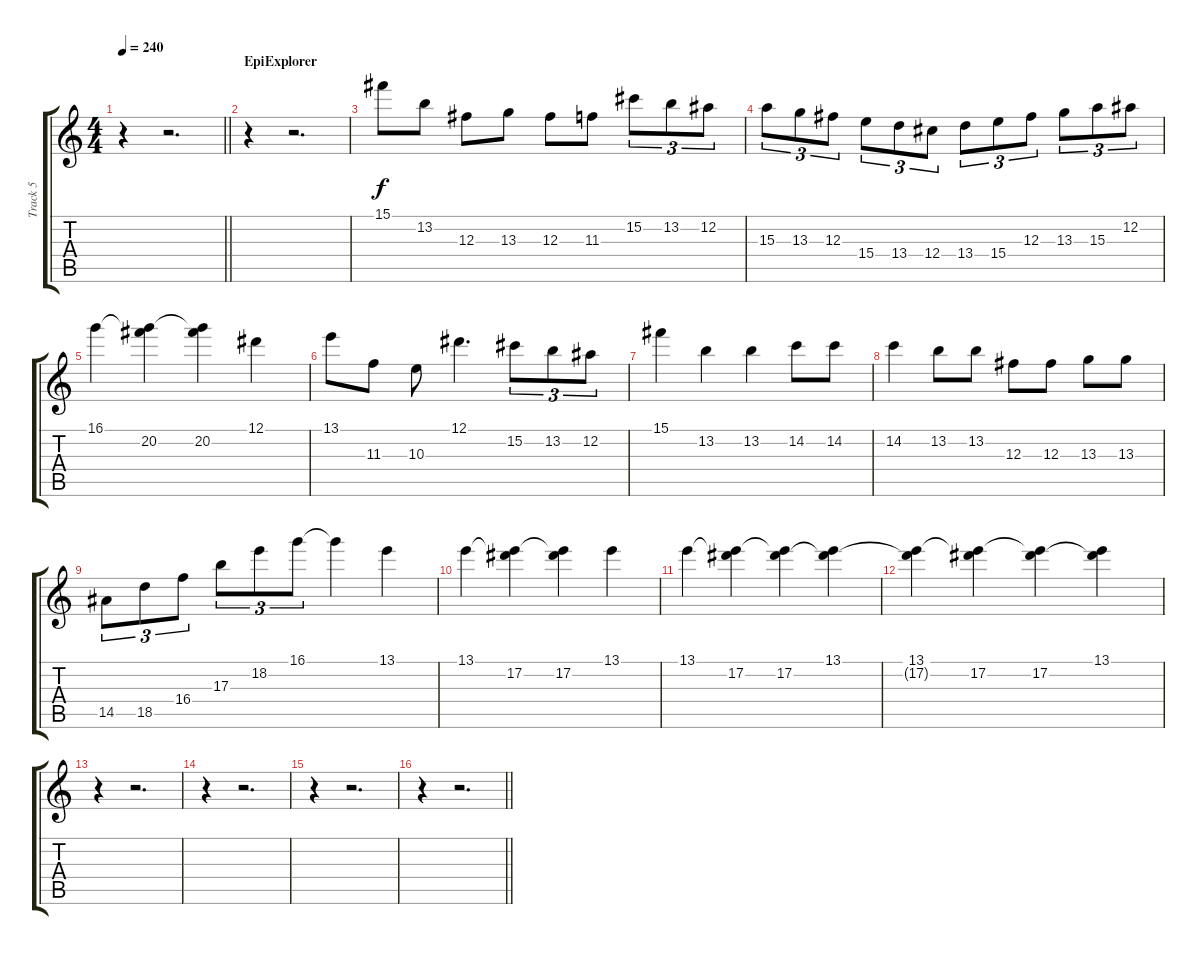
\track ("Track 5" "Track 5") {instrument overdrivenguitar}
\staff {score tabs}
\tuning (Eb4 Bb3 Gb3 Db3 Ab2 Db2) {hide}
\ts (4 4)
\tempo 240
\clef g2
\barLineRight lightlight
\ks c
r.4{dy f} r.2{d} |
\section ("" "EpiExplorer")
r.4 r.2{d} |
15.1.8 13.2.8 12.3.8 13.3.8 12.3.8 11.3.8 15.2.8{tu (3 2)} 13.2.8{tu (3 2)} 12.2.8{tu (3 2)} |
15.3.8{tu (3 2)} 13.3.8{tu (3 2)} 12.3.8{tu (3 2)} 15.4.8{tu (3 2)} 13.4.8{tu (3 2)} 12.4.8{tu (3 2)} 13.4.8{tu (3 2)} 15.4.8{tu (3 2)} 12.3.8{tu (3 2)} 13.3.8{tu (3 2)} 15.3.8{tu (3 2)} 12.2.8{tu (3 2)} |
16.1.4 (16.1{t} 20.2).4 (16.1{t} 20.2).4 12.1.4 |
13.1.8 11.3.8 10.3.8 12.1.4{d} 15.2.8{tu (3 2)} 13.2.8{tu (3 2)} 12.2.8{tu (3 2)} |
15.1.4 13.2.4 13.2.4 14.2.8 14.2.8 |
14.2.4 13.2.8 13.2.8 12.3.8 12.3.8 13.3.8 13.3.8 |
14.5.8{tu (3 2)} 18.5.8{tu (3 2)} 16.4.8{tu (3 2)} 17.3.8{tu (3 2)} 18.2.8{tu (3 2)} 16.1.8{tu (3 2)} 16.1{t}.4 13.1.4 |
13.1.4 (13.1{t} 17.2).4 (13.1{t} 17.2).4 13.1.4 |
13.1.4 (13.1{t} 17.2).4 (13.1{t} 17.2).4 (13.1 17.2{t}).4 |
(13.1 17.2{t}).4 (13.1{t} 17.2).4 (13.1{t} 17.2).4 (13.1 17.2{t}).4 |
r.4 r.2{d} |
r.4 r.2{d} |
r.4 r.2{d} |
\barLineRight lightlight
r.4 r.2{d}
